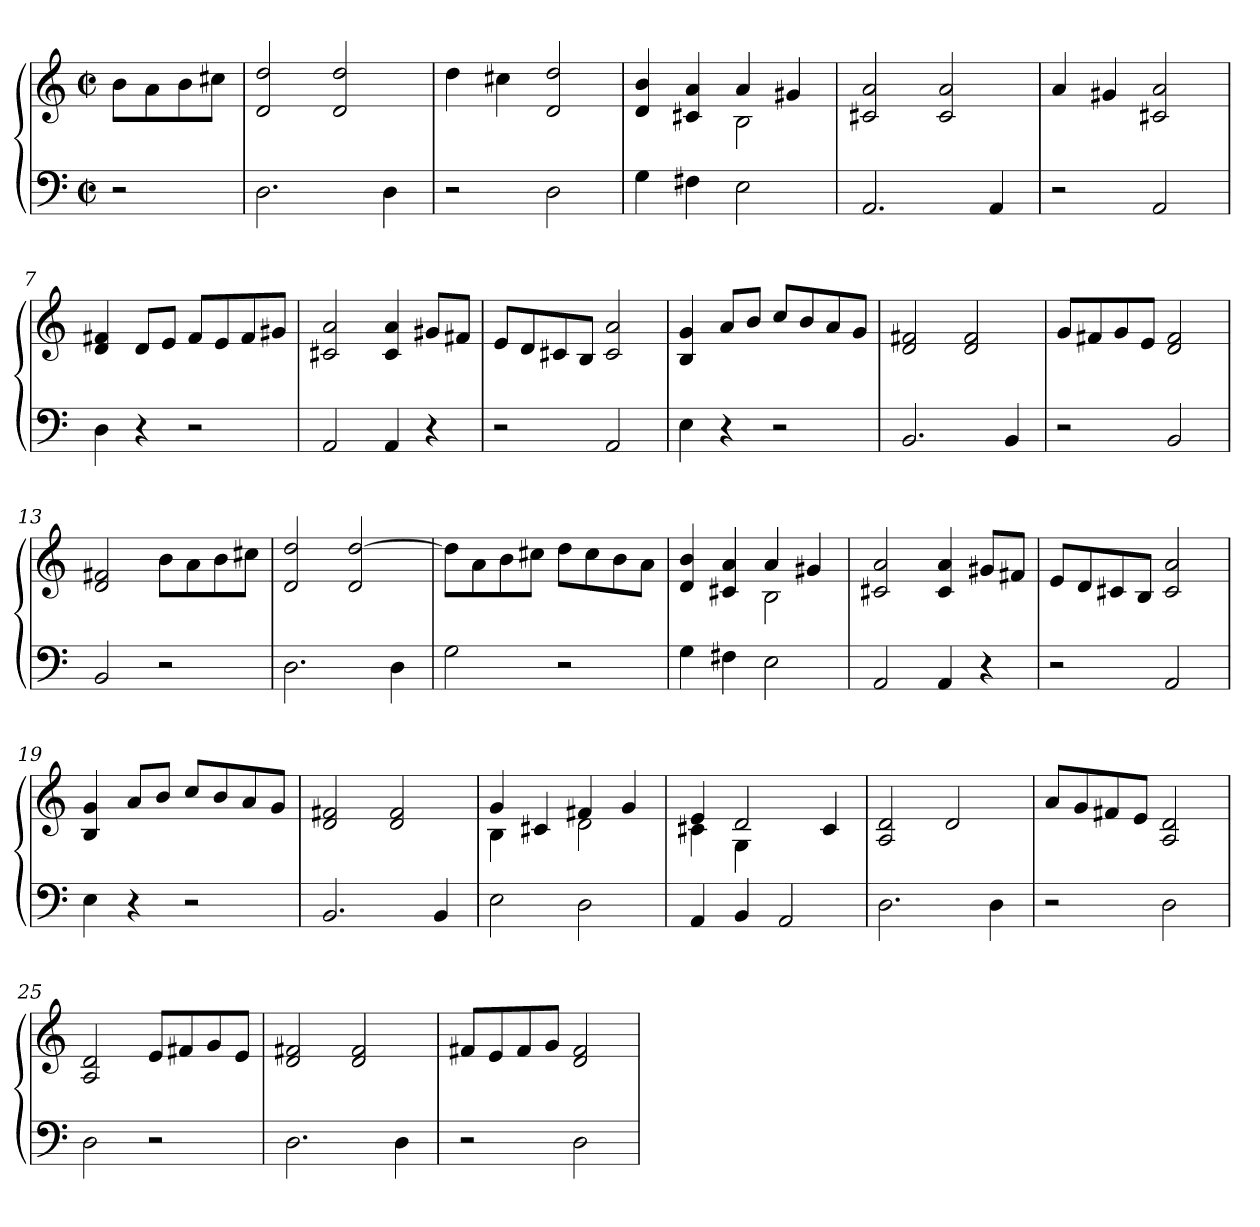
**kern	**kern
*part1	*part1
*staff2	*staff1
*clefF4	*clefG2
*k[]	*k[]
*M2/2	*M2/2
*met(c|)	*met(c|)
=1	=1
2r	8b\L
.	8a\
.	8b\
.	8cc#X\J
=2	=2
2.D\	2d/ 2dd/
.	2d/ 2dd/
4D\	.
=3	=3
2r	4dd\
.	4cc#X\
2D\	2d/ 2dd/
=4	=4
*	*^
4G\	4d/ 4b/	2ryy
4F#X\	4c#X/ 4a/	.
2E\	4a/	2B\
.	4g#X/	.
*	*v	*v
=5	=5
2.AA/	2c#X/ 2a/
.	2c#/ 2a/
4AA/	.
=6	=6
2r	4a/
.	4g#X/
2AA/	2c#X/ 2a/
!!LO:LB:g=z
=7	=7
4D\	4d/ 4f#X/
4r	8d/L
.	8e/J
2r	8f#/L
.	8e/
.	8f#/
.	8g#X/J
=8	=8
2AA/	2c#X/ 2a/
4AA/	4c#/ 4a/
4r	8g#X/L
.	8f#X/J
=9	=9
2r	8e/L
.	8d/
.	8c#X/
.	8B/J
2AA/	2c#/ 2a/
=10	=10
4E\	4B/ 4g/
4r	8a/L
.	8b/J
2r	8cc/L
.	8b/
.	8a/
.	8g/J
=11	=11
2.BB/	2d/ 2f#X/
.	2d/ 2f#/
4BB/	.
=12	=12
2r	8g/L
.	8f#X/
.	8g/
.	8e/J
2BB/	2d/ 2f#/
!!LO:LB:g=z
=13	=13
2BB/	2d/ 2f#X/
2r	8b\L
.	8a\
.	8b\
.	8cc#X\J
=14	=14
2.D\	2d/ 2dd/
.	2d/ [2dd/
4D\	.
=15	=15
2G\	8dd\L]
.	8a\
.	8b\
.	8cc#X\J
2r	8dd\L
.	8cc#\
.	8b\
.	8a\J
=16	=16
*	*^
4G\	4d/ 4b/	2ryy
4F#X\	4c#X/ 4a/	.
2E\	4a/	2B\
.	4g#X/	.
*	*v	*v
=17	=17
2AA/	2c#X/ 2a/
4AA/	4c#/ 4a/
4r	8g#X/L
.	8f#X/J
!!LO:LB:g=z
=18	=18
2r	8e/L
.	8d/
.	8c#X/
.	8B/J
2AA/	2c#/ 2a/
=19	=19
4E\	4B/ 4g/
4r	8a/L
.	8b/J
2r	8cc/L
.	8b/
.	8a/
.	8g/J
=20	=20
2.BB/	2d/ 2f#X/
.	2d/ 2f#/
4BB/	.
=21	=21
*	*^
2E\	4g/	4B\
.	4c#X/	4ryy
2D\	4f#X/	2d\
.	4g/	.
=22	=22	=22
4AA/	4e/	4c#X\
4BB/	2d/	4G\
2AA/	.	2ryy
.	4c#/	.
*	*v	*v
!!LO:LB:g=z
=23	=23
2.D\	2A/ 2d/
.	2d/
4D\	.
=24	=24
2r	8a/L
.	8g/
.	8f#X/
.	8e/J
2D\	2A/ 2d/
=25	=25
2D\	2A/ 2d/
2r	8e/L
.	8f#X/
.	8g/
.	8e/J
=26	=26
2.D\	2d/ 2f#X/
.	2d/ 2f#/
4D\	.
=27	=27
2r	8f#X/L
.	8e/
.	8f#/
.	8g/J
2D\	2d/ 2f#/
=	=
*-	*-
